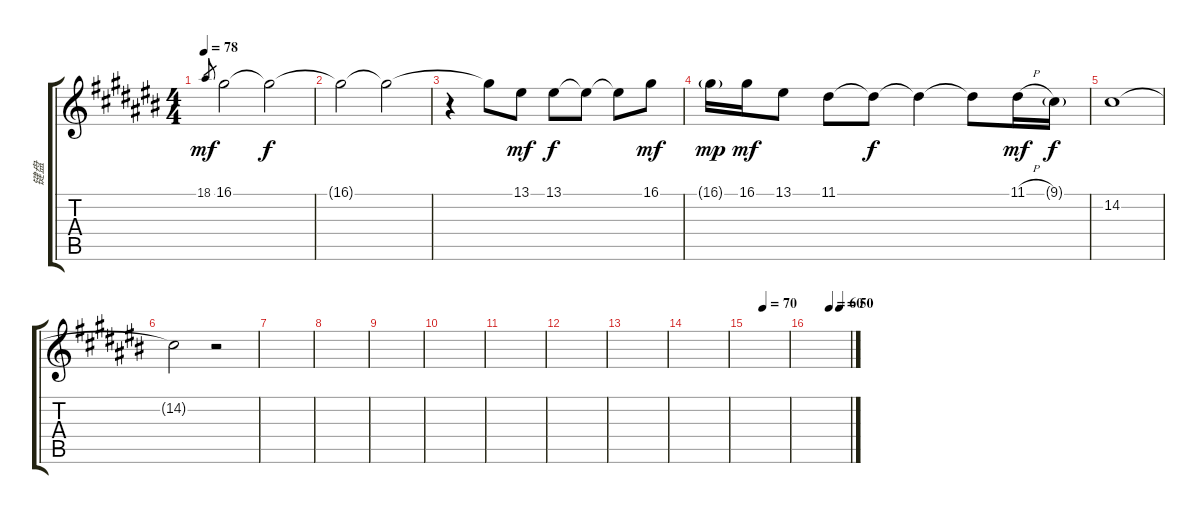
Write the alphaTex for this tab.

\track ("键盘" "键盘") {instrument piccolo}
\staff {score tabs}
\tuning (E4 B3 G3 D3 A2 E2) {hide}
\ts (4 4)
\tempo 78
\clef g2
\ks c#
18.1.8{gr dy mf} 16.1.2{volume 0} 16.1{t}.2{dy f} |
16.1{t}.2 16.1{t}.2 |
r.4 16.1{t}.8 13.1.8{dy mf volume 13} 13.1.8{dy f} 13.1{t}.8 13.1{t}.8 16.1.8{dy mf} |
16.1{g}.16{dy mp} 16.1.16{dy mf} 13.1.8 11.1.8 11.1{t}.8{dy f} 11.1{t}.4 11.1{t}.8 11.1{h}.16{dy mf} 9.1{g}.16{dy f} |
14.2.1{volume 0} |
14.2{t}.2 r.2 |
|
|
|
|
|
|
|
|
\tempo (70 0.375)
|
\tempo (60 0.5)
\tempo (50 0.75)
